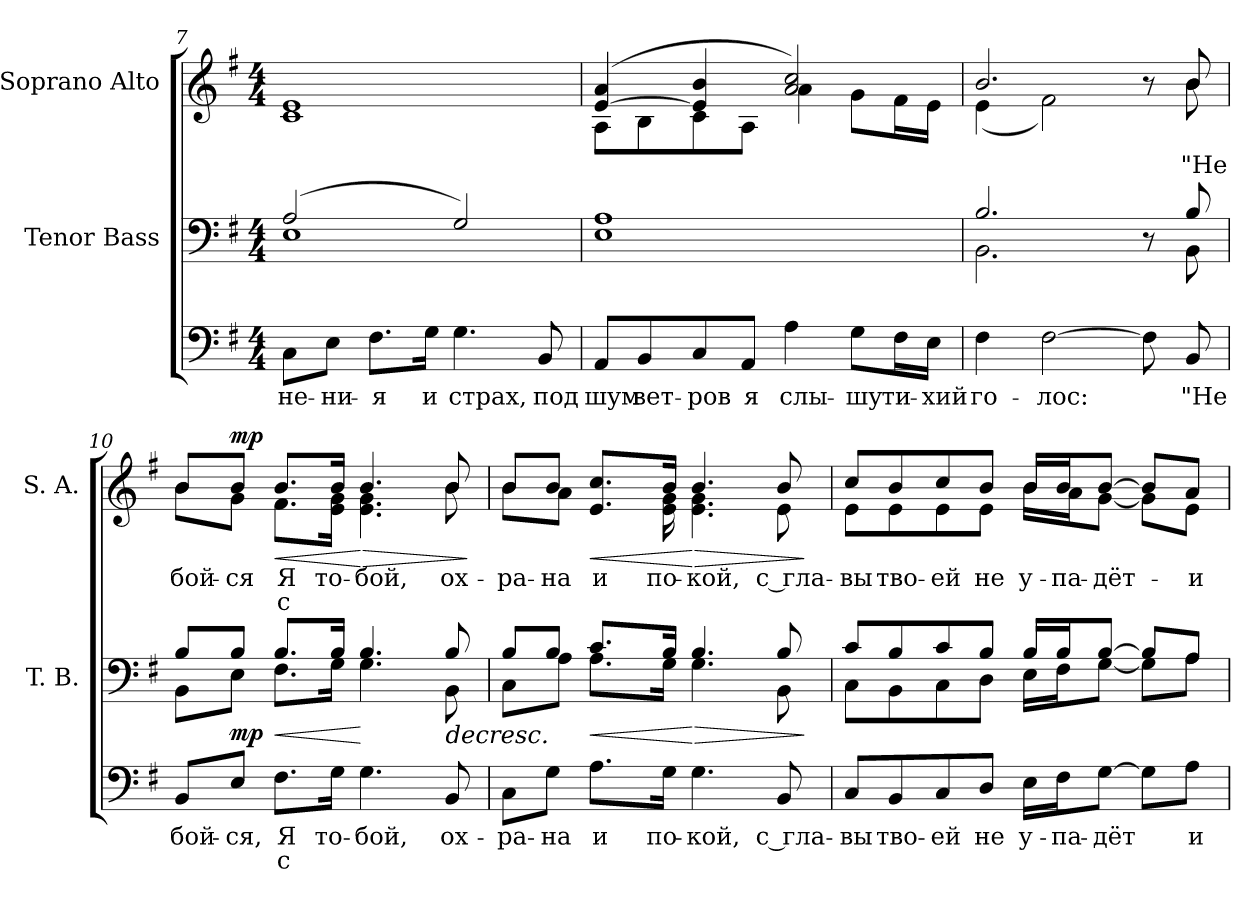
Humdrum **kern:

**kern	**text	**text	**kern	**dynam	**kern	**text	**text	**dynam
*part3	*part3	*part3	*part2	*part2	*part1	*part1	*part1	*part1
*staff3	*staff3	*staff3	*staff2	*staff2	*staff1	*staff1	*staff1	*staff1
*	*	*	*I"Tenor Bass	*	*I"Soprano Alto	*	*	*
*	*	*	*I'T. B.	*	*I'S. A.	*	*	*
!!LO:LB:g=z
*clefF4	*	*	*clefF4	*	*clefG2	*	*	*
*k[f#]	*	*	*k[f#]	*	*k[f#]	*	*	*
*G:	*	*	*G:	*	*G:	*	*	*
*M4/4	*	*	*M4/4	*	*M4/4	*	*	*
=7	=7	=7	=7	=7	=7	=7	=7	=7
!	!LO:LY:b:color=#000000	!	!	!	!	!	!	!
*	*	*	*^	*	*^	*	*	*
8Ci\L	-не-	.	(2Ai/	1Ei	.	1ei	1ci	.	.	.
!	!LO:LY:b:color=#000000	!	!	!	!	!	!	!	!	!
8Ei\J	-ни-	.	.	.	.	.	.	.	.	.
!	!LO:LY:b:color=#000000	!	!	!	!	!	!	!	!	!
8.F#i\L	-я	.	.	.	.	.	.	.	.	.
!	!LO:LY:b:color=#000000	!	!	!	!	!	!	!	!	!
16Gi\Jk	и	.	.	.	.	.	.	.	.	.
!	!LO:LY:b:color=#000000	!	!	!	!	!	!	!	!	!
4.Gi\	страх,	.	2Gi/)	.	.	.	.	.	.	.
!	!LO:LY:b:color=#000000	!	!	!	!	!	!	!	!	!
8BBi/	под	.	.	.	.	.	.	.	.	.
=8	=8	=8	=8	=8	=8	=8	=8	=8	=8	=8
!	!LO:LY:b:color=#000000	!	!	!	!	!	!	!	!	!
8AAi/L	шум	.	1Ai	1Ei	.	([>4ei/ 4ai	8Ai\L	.	.	.
!	!LO:LY:b:color=#000000	!	!	!	!	!	!	!	!	!
8BBi/	вет-	.	.	.	.	.	8Bi\	.	.	.
!	!LO:LY:b:color=#000000	!	!	!	!	!	!	!	!	!
8Ci/	-ров	.	.	.	.	4ei/] 4bi	8ci\	.	.	.
!	!LO:LY:b:color=#000000	!	!	!	!	!	!	!	!	!
8AAi/J	я	.	.	.	.	.	8Ai\J	.	.	.
!	!LO:LY:b:color=#000000	!	!	!	!	!	!	!	!	!
4Ai\	слы-	.	.	.	.	2ai/ 2cci)	4ai\	.	.	.
!	!LO:LY:b:color=#000000	!	!	!	!	!	!	!	!	!
8Gi\L	-шу	.	.	.	.	.	8gi\L	.	.	.
!	!LO:LY:b:color=#000000	!	!	!	!	!	!	!	!	!
16F#i\L	ти-	.	.	.	.	.	16f#i\L	.	.	.
!	!LO:LY:b:color=#000000	!	!	!	!	!	!	!	!	!
16Ei\JJ	-хий	.	.	.	.	.	16ei\JJ	.	.	.
=9	=9	=9	=9	=9	=9	=9	=9	=9	=9	=9
!	!LO:LY:b:color=#000000	!	!	!	!	!	!	!	!	!
4F#i\	го-	.	2.Bi/	2.BBi\	.	2.bi/	(4ei\	.	.	.
!	!LO:LY:b:color=#000000	!	!	!	!	!	!	!	!	!
[>2F#i\	-лос:	.	.	.	.	.	2f#i\)	.	.	.
8F#i\]	.	.	8r	8ryy	.	8ryy	8r	.	.	.
!	!LO:LY:b:color=#000000	!	!	!	!	!	!	!	!	!
!	!	!	!	!	!	!	!	!LO:LY:b:color=#000000	!	!
8BBi/	"Не	.	8Bi/	8BBi\	.	8bi/	8bi\	"Не	.	.
=10	=10	=10	=10	=10	=10	=10	=10	=10	=10	=10
!	!LO:LY:b:color=#000000	!	!	!	!	!	!	!	!	!
!	!	!	!	!	!	!	!	!LO:LY:b:color=#000000	!	!
8BBi/L	бой-	.	8Bi/L	8BBi\L	.	8bi/L	8bi\L	бой-	.	.
!	!LO:LY:b:color=#000000	!	!	!	!	!	!	!	!	!
!	!	!	!	!	!	!	!	!LO:LY:b:color=#000000	!	!
8Ei/J	-ся,	.	8Bi/J	8Ei\J	mp	8bi/J	8gi\J	-ся	.	mp
!	!LO:LY:b:color=#000000	!LO:LY:b:color=#000000	!	!	!LO:HP:b	!	!	!	!	!
!	!	!	!	!	!	!	!	!LO:LY:b:color=#000000	!LO:LY:b:color=#000000	!LO:HP:b
8.F#i\L	Я	с	8.Bi/L	8.F#i\L	<	8.bi/L	8.f#i\L	Я	с	<
!	!LO:LY:b:color=#000000	!	!	!	!	!	!	!	!	!
!	!	!	!	!	!	!	!	!LO:LY:b:color=#000000	!	!
16Gi\Jk	то-	.	16Bi/Jk	16Gi\Jk	.	16bi/Jk	16ei\ 16giJk	то-	.	.
!	!LO:LY:b:color=#000000	!	!	!	!	!	!	!	!	!
!	!	!	!	!	!	!	!	!LO:LY:b:color=#000000	!	!LO:HP:n=1:b
4.Gi\	-бой,	.	4.Bi/	4.Gi\	[	4.bi/	4.ei\ 4.gi	-бой,	.	[ >
!	!LO:LY:b:color=#000000	!	!	!	!LO:HP:b	!	!	!	!	!
!	!	!	!	!	!	!	!	!LO:LY:b:color=#000000	!	!
8BBi/	ох--	.	8Bi/	8BBi\	>	8bi/	8bi\	ох--	.	.
*	*	*	*v	*v	*	*	*	*	*	*
*	*	*	*	*	*v	*v	*	*	*
.	.	.	.	.	.	.	.	]
!!LO:LB:g=z
=11	=11	=11	=11	=11	=11	=11	=11	=11
!	!LO:LY:b:color=#000000	!	!	!	!	!	!	!
*	*	*	*^	*	*	*	*	*
!	!	!	!	!	!	!	!LO:LY:b:color=#000000	!	!
*	*	*	*	*	*	*^	*	*	*
8Ci\L	-ра-	.	8Bi/L	8Ci\L	.	8bi/L	8bi\L	-ра-	.	.
!	!LO:LY:b:color=#000000	!	!	!	!	!	!	!	!	!
!	!	!	!	!	!	!	!	!LO:LY:b:color=#000000	!	!
8Gi\J	-на	.	8Bi/J	8Ai\J	.	8bi/J	8ai\J	-на	.	.
!	!LO:LY:b:color=#000000	!	!	!	!LO:HP:b	!	!	!	!	!
!	!	!	!	!	!	!	!	!LO:LY:b:color=#000000	!	!LO:HP:b
!	!	!	!	!	!	!	!	!	!	!LO:HP:n=1:b
8.Ai\L	и	.	8.ci/L	8.Ai\L	<	8.ei/ 8.cciL	8ryy	и	.	> <
.	.	.	.	.	.	.	16ryy	.	.	.
!	!LO:LY:b:color=#000000	!	!	!	!	!	!	!	!	!
!	!	!	!	!	!	!	!	!LO:LY:b:color=#000000	!	!
16Gi\Jk	по-	.	16Bi/Jk	16Gi\Jk	.	16bi/Jk	16ei\ 16gi	по-	.	]
!	!LO:LY:b:color=#000000	!	!	!	!LO:HP:n=1:b	!	!	!	!	!
!	!	!	!	!	!	!	!	!LO:LY:b:color=#000000	!	!LO:HP:n=1:b
4.Gi\	-кой,	.	4.Bi/	4.Gi\	[ >	4.bi/	4.ei\ 4.gi	-кой,	.	[ >
!	!LO:LY:b:color=#000000	!	!	!	!	!	!	!	!	!
!	!	!	!	!	!	!	!	!LO:LY:b:color=#000000	!	!
8BBi/	с гла-	.	8Bi/	8BBi\	.	8bi/	8ei\	с гла-	.	.
*	*	*	*v	*v	*	*	*	*	*	*
*	*	*	*	*	*v	*v	*	*	*
.	.	.	.	] ]	.	.	.	]
=12	=12	=12	=12	=12	=12	=12	=12	=12
!	!LO:LY:b:color=#000000	!	!	!	!	!	!	!
*	*	*	*^	*	*	*	*	*
!	!	!	!	!	!	!	!LO:LY:b:color=#000000	!	!
*	*	*	*	*	*	*^	*	*	*
8Ci/L	-вы	.	8ci/L	8Ci\L	.	8cci/L	8ei\L	-вы	.	.
!	!LO:LY:b:color=#000000	!	!	!	!	!	!	!	!	!
!	!	!	!	!	!	!	!	!LO:LY:b:color=#000000	!	!
8BBi/	тво-	.	8Bi/	8BBi\	.	8bi/	8ei\	тво-	.	.
!	!LO:LY:b:color=#000000	!	!	!	!	!	!	!	!	!
!	!	!	!	!	!	!	!	!LO:LY:b:color=#000000	!	!
8Ci/	-ей	.	8ci/	8Ci\	.	8cci/	8ei\	-ей	.	.
!	!LO:LY:b:color=#000000	!	!	!	!	!	!	!	!	!
!	!	!	!	!	!	!	!	!LO:LY:b:color=#000000	!	!
8Di/J	не	.	8Bi/J	8Di\J	.	8bi/J	8ei\J	не	.	.
!	!LO:LY:b:color=#000000	!	!	!	!	!	!	!	!	!
!	!	!	!	!	!	!	!	!LO:LY:b:color=#000000	!	!
16Ei\LL	у-	.	16Bi/LL	16Ei\LL	.	16bi/LL	16bi\LL	у-	.	.
!	!LO:LY:b:color=#000000	!	!	!	!	!	!	!	!	!
!	!	!	!	!	!	!	!	!LO:LY:b:color=#000000	!	!
16F#i\J	-па-	.	16Bi/J	16F#i\J	.	16bi/J	16ai\J	-па-	.	.
!	!LO:LY:b:color=#000000	!	!	!	!	!	!	!	!	!
!	!	!	!	!	!	!	!	!LO:LY:b:color=#000000	!	!
[>8Gi\J	-дёт	.	[>8Bi/J	[<8Gi\J	.	[>8bi/J	[<8gi\J	-дёт-	.	.
8Gi\L]	.	.	8Bi/L]	8Gi\L]	.	8bi/L]	8gi\L]	.	.	.
!	!LO:LY:b:color=#000000	!	!	!	!	!	!	!	!	!
!	!	!	!	!	!	!	!	!LO:LY:b:color=#000000	!	!
8Ai\J	и	.	8Ai/J	8Ai\J	.	8ai/J	8ei\J	-и	.	.
*	*	*	*v	*v	*	*	*	*	*	*
*	*	*	*	*	*v	*v	*	*	*
=	=	=	=	=	=	=	=	=
*-	*-	*-	*-	*-	*-	*-	*-	*-
